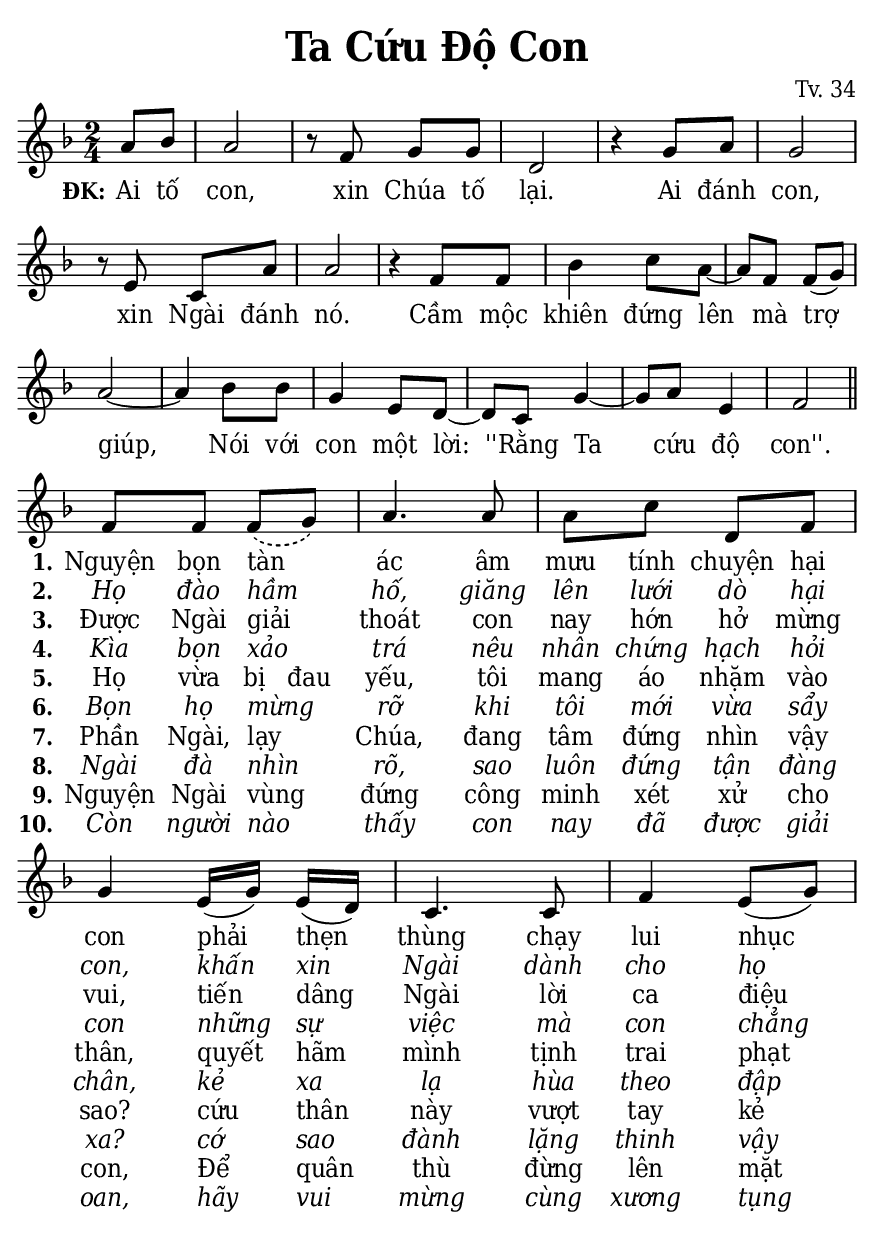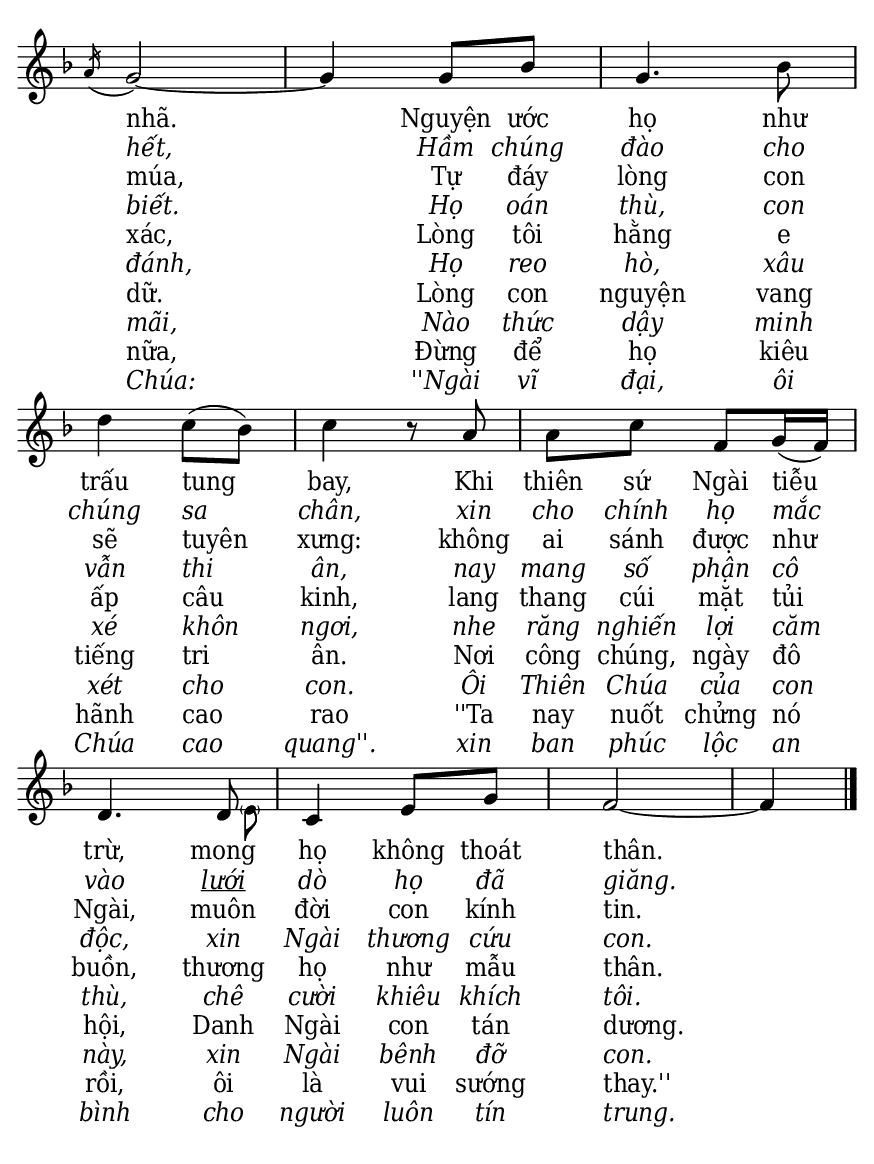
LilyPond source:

% Cài đặt chung\
\version "2.22.1"
\include "english.ly"

\header {
  title = \markup { \fontsize #1 "Ta Cứu Độ Con" }
  composer = "Tv. 34"
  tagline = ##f
}

% Nhạc phiên khúc
nhacPhienKhucSop = \relative c'' {
  \partial 4 a8 bf |
  a2 |
  r8 f g g |
  d2 |
  r4 g8 a |
  g2 |
  r8 e c a' |
  a2 |
  r4 f8 f |
  bf4 c8 a ~ |
  a f f (g) |
  a2 ~ |
  a4 bf8 bf |
  g4 e8 d ~ |
  d c g'4 ~ |
  g8 a e4 |
  f2 \bar "||" \break
  
  f8 f
  \once \phrasingSlurDashed
  f \(g\) |
  a4. a8 |
  a c d, f |
  g4 e16 ([g]) e (d) |
  c4. c8 |
  f4 e8 (g) |
  \slashedGrace { a16 ( } g2) ~ |
  g4 g8 bf |
  g4. bf8 |
  d4 c8 (bf) |
  c4 r8 a |
  a c f, g16 (f) |
  d4.
  <<
    {
      \voiceOne
      d8
    }
    \new Voice = "splitpart" {
      \voiceTwo
      \once \override NoteColumn.force-hshift = #3
      \tweak font-size #-2
      \parenthesize
      e
    }
  >>
  \oneVoice
  c4 e8 g |
  f2 ~ |
  f4 \bar "|."
}

nhacPhienKhucAlto = \relative c' {
  
}

% Lời phiên khúc
loiPhienKhucSop = \lyrics {
  \set stanza = "ĐK:"
  Ai tố con, xin Chúa tố lại.
  Ai đánh con, xin Ngài đánh nó.
  Cầm mộc khiên đứng lên mà trợ giúp,
  Nói với con một lời:
  ''Rằng Ta cứu độ con''.
  <<
    {
      \set stanza = "1."
      Nguyện bọn tàn _ ác âm mưu tính chuyện hại con
      phải thẹn thùng chạy lui nhục nhã.
      Nguyện ước họ như trấu tung bay,
      Khi thiên sứ Ngài tiễu trừ,
      mong họ không thoát thân.
    }
    \new Lyrics {
	    \set associatedVoice = "beSop"
	    \set stanza = "2."
      \override Lyrics.LyricText.font-shape = #'italic
	    Họ đào hầm _ hố, giăng lên lưới dò hại con,
	    khấn xin Ngài dành cho họ hết,
	    Hầm chúng đào cho chúng sa chân,
	    xin cho chính họ mắc vào
	    \markup { \italic \underline "lưới" }
	    dò họ đã giăng.
    }
    \new Lyrics {
	    \set associatedVoice = "beSop"
	    \set stanza = "3."
	    Được Ngài giải _ thoát
	    con nay hớn hở mừng vui,
	    tiến dâng Ngài lời ca điệu múa,
	    Tự đáy lòng con sẽ tuyên xưng:
	    không ai sánh được như Ngài,
	    muôn đời con kính tin.
    }
    \new Lyrics {
	    \set associatedVoice = "beSop"
	    \set stanza = "4."
      \override Lyrics.LyricText.font-shape = #'italic
	    Kìa bọn xảo _ trá nêu nhân chứng hạch hỏi con
	    những sự việc mà con chẳng biết.
	    Họ oán thù, con vẫn thi ân,
	    nay mang số phận cô độc,
	    xin Ngài thương cứu con.
    }
    \new Lyrics {
	    \set associatedVoice = "beSop"
	    \set stanza = "5."
	    Họ vừa bị đau yếu, tôi mang áo nhặm vào thân,
	    quyết hãm mình tịnh trai phạt xác,
	    Lòng tôi hằng e ấp câu kinh,
	    lang thang cúi mặt tủi buồn,
	    thương họ như mẫu thân.
    }
    \new Lyrics {
	    \set associatedVoice = "beSop"
	    \set stanza = "6."
      \override Lyrics.LyricText.font-shape = #'italic
	    Bọn họ mừng _ rỡ khi tôi mới vừa sẩy chân,
	    kẻ xa lạ hùa theo đập đánh,
	    Họ reo hò, xâu xé khôn ngơi,
	    nhe răng nghiến lợi căm thù,
	    chê cười khiêu khích tôi.
    }
    \new Lyrics {
	    \set associatedVoice = "beSop"
	    \set stanza = "7."
	    Phần Ngài, lạy _ Chúa, đang tâm đứng nhìn vậy sao?
	    cứu thân này vượt tay kẻ dữ.
	    Lòng con nguyện vang tiếng tri ân.
	    Nơi công chúng, ngày đô hội,
	    Danh Ngài con tán dương.
    }
    \new Lyrics {
	    \set associatedVoice = "beSop"
	    \set stanza = "8."
      \override Lyrics.LyricText.font-shape = #'italic
	    Ngài đà nhìn _ rõ, sao luôn đứng tận đàng xa?
	    cớ sao đành lặng thinh vậy mãi,
	    Nào thức dậy minh xét cho con.
	    Ôi Thiên Chúa của con này,
	    xin Ngài bênh đỡ con.
    }
    \new Lyrics {
	    \set associatedVoice = "beSop"
	    \set stanza = "9."
	    Nguyện Ngài vùng _ đứng công minh xét xử cho con,
	    Để quân thù đừng lên mặt nữa,
	    Đừng để họ kiêu hãnh cao rao
	    ''Ta nay nuốt chửng nó rồi,
	    ôi là vui sướng thay.''
    }
    \new Lyrics {
	    \set associatedVoice = "beSop"
	    \set stanza = "10."
      \override Lyrics.LyricText.font-shape = #'italic
	    Còn người nào _ thấy con nay đã được giải oan,
	    hãy vui mừng cùng xương tụng Chúa:
	    ''Ngài vĩ đại, ôi Chúa cao quang''.
	    xin ban phúc lộc an bình cho người luôn tín trung.
    }
  >>
}

% Dàn trang
\paper {
  #(set-paper-size "a5")
  top-margin = 3\mm
  bottom-margin = 3\mm
  left-margin = 3\mm
  right-margin = 3\mm
  indent = #0
  #(define fonts
	 (make-pango-font-tree "Deja Vu Serif Condensed"
	 		       "Deja Vu Serif Condensed"
			       "Deja Vu Serif Condensed"
			       (/ 20 20)))
  print-page-number = ##f
}

TongNhip = {
  \key f \major \time 2/4
  \set Timing.beamExceptions = #'()
  \set Timing.baseMoment = #(ly:make-moment 1/4)
}

% Đổi kích thước nốt cho bè phụ
notBePhu =
#(define-music-function (font-size music) (number? ly:music?)
   (for-some-music
     (lambda (m)
       (if (music-is-of-type? m 'rhythmic-event)
           (begin
             (set! (ly:music-property m 'tweaks)
                   (cons `(font-size . ,font-size)
                         (ly:music-property m 'tweaks)))
             #t)
           #f))
     music)
   music)

\score {
  \new ChoirStaff <<
    \new Staff \with {
        \consists "Merge_rests_engraver"
        printPartCombineTexts = ##f
      }
      <<
      \new Voice \TongNhip \partCombine 
        \nhacPhienKhucSop
        \notBePhu -1 { \nhacPhienKhucAlto }
      \new NullVoice = beSop \nhacPhienKhucSop
      \new Lyrics \lyricsto beSop \loiPhienKhucSop
      >>
  >>
  \layout {
    \override Lyrics.LyricSpace.minimum-distance = #1.5
    \override Score.BarNumber.break-visibility = ##(#f #f #f)
    \override Score.SpacingSpanner.uniform-stretching = ##t
  } 
}
